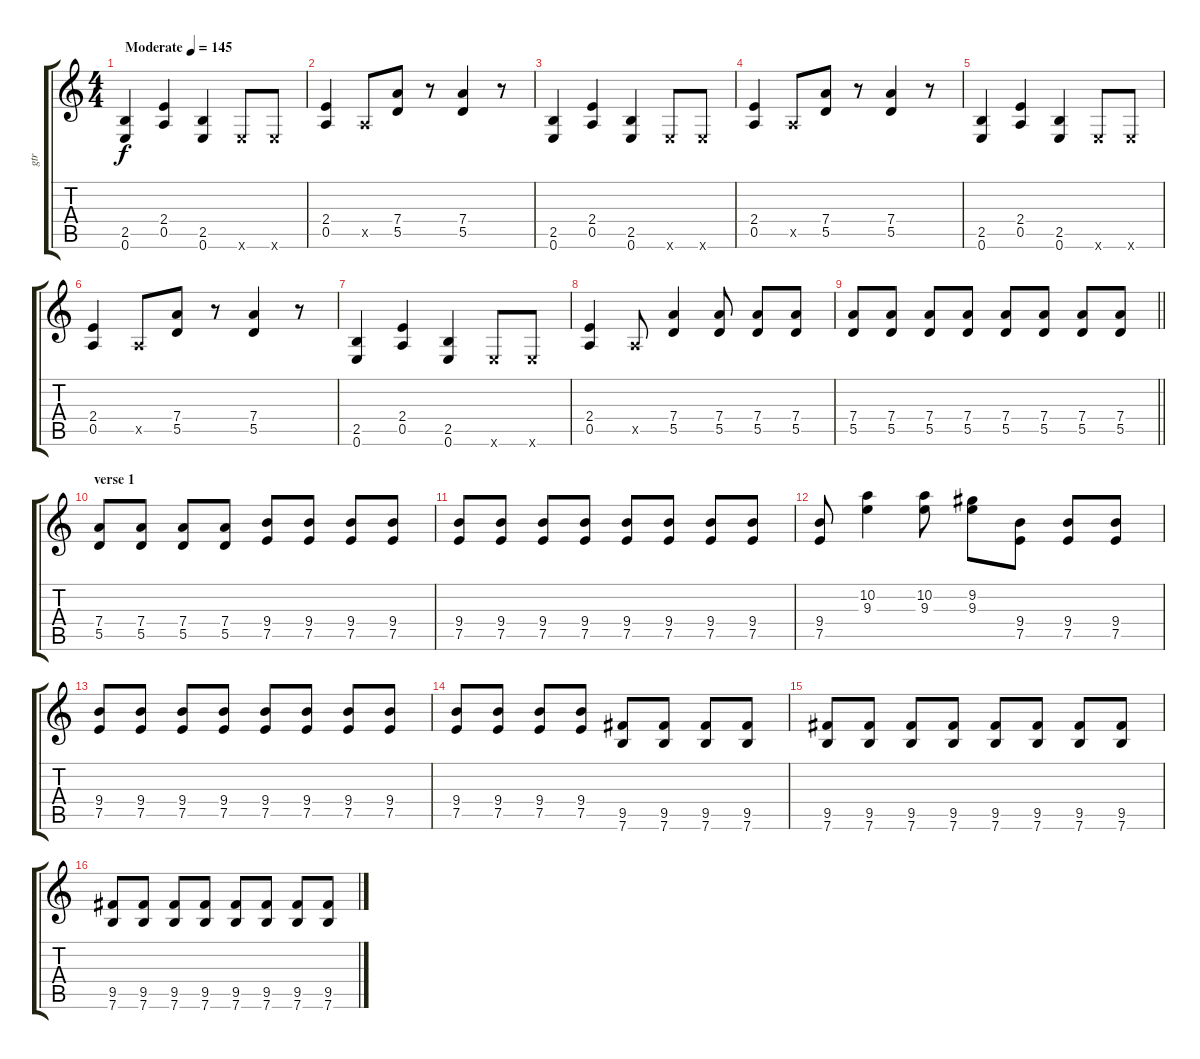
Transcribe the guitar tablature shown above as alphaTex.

\track ("gtr" "gtr") {instrument overdrivenguitar}
\staff {score tabs}
\tuning (E4 B3 G3 D3 A2 E2) {hide}
\ts (4 4)
\tempo (145 "Moderate")
\clef g2
\ks c
(2.5 0.6).4{dy f instrument overdrivenguitar} (2.4 0.5).4 (2.5 0.6).4 0.6{x}.8 0.6{x}.8 |
(2.4 0.5).4 0.5{x}.8 (7.4 5.5).8 r.8 (7.4 5.5).4 r.8 |
(2.5 0.6).4 (2.4 0.5).4 (2.5 0.6).4 0.6{x}.8 0.6{x}.8 |
(2.4 0.5).4 0.5{x}.8 (7.4 5.5).8 r.8 (7.4 5.5).4 r.8 |
(2.5 0.6).4 (2.4 0.5).4 (2.5 0.6).4 0.6{x}.8 0.6{x}.8 |
(2.4 0.5).4 0.5{x}.8 (7.4 5.5).8 r.8 (7.4 5.5).4 r.8 |
(2.5 0.6).4 (2.4 0.5).4 (2.5 0.6).4 0.6{x}.8 0.6{x}.8 |
(2.4 0.5).4 0.5{x}.8 (7.4 5.5).4 (7.4 5.5).8 (7.4 5.5).8 (7.4 5.5).8 |
\barLineRight lightlight
(7.4 5.5).8 (7.4 5.5).8 (7.4 5.5).8 (7.4 5.5).8 (7.4 5.5).8 (7.4 5.5).8 (7.4 5.5).8 (7.4 5.5).8 |
\section ("" "verse 1")
(7.4 5.5).8 (7.4 5.5).8 (7.4 5.5).8 (7.4 5.5).8 (9.4 7.5).8 (9.4 7.5).8 (9.4 7.5).8 (9.4 7.5).8 |
(9.4 7.5).8 (9.4 7.5).8 (9.4 7.5).8 (9.4 7.5).8 (9.4 7.5).8 (9.4 7.5).8 (9.4 7.5).8 (9.4 7.5).8 |
(9.4 7.5).8 (10.2 9.3).4 (10.2 9.3).8 (9.2 9.3).8 (9.4 7.5).8 (9.4 7.5).8 (9.4 7.5).8 |
(9.4 7.5).8 (9.4 7.5).8 (9.4 7.5).8 (9.4 7.5).8 (9.4 7.5).8 (9.4 7.5).8 (9.4 7.5).8 (9.4 7.5).8 |
(9.4 7.5).8 (9.4 7.5).8 (9.4 7.5).8 (9.4 7.5).8 (9.5 7.6).8 (9.5 7.6).8 (9.5 7.6).8 (9.5 7.6).8 |
(9.5 7.6).8 (9.5 7.6).8 (9.5 7.6).8 (9.5 7.6).8 (9.5 7.6).8 (9.5 7.6).8 (9.5 7.6).8 (9.5 7.6).8 |
(9.5 7.6).8 (9.5 7.6).8 (9.5 7.6).8 (9.5 7.6).8 (9.5 7.6).8 (9.5 7.6).8 (9.5 7.6).8 (9.5 7.6).8
